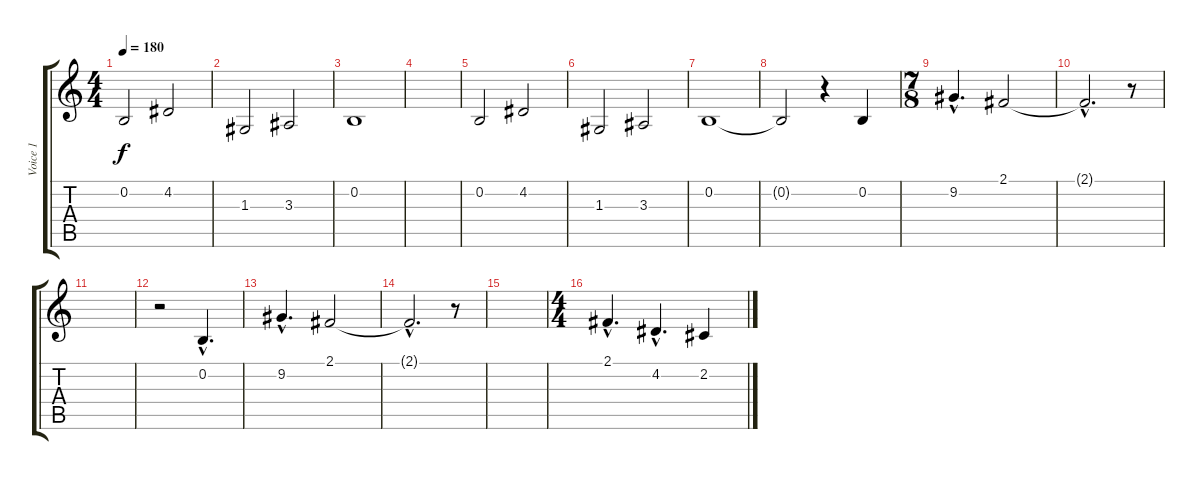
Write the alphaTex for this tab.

\track ("Voice 1" "Voice 1") {instrument lead8bassandlead}
\staff {score tabs}
\tuning (E4 B3 G3 D3 A2 E2) {hide}
\ts (4 4)
\tempo 180
\clef g2
\ks c
0.2.2{dy f} 4.2.2 |
1.3.2 3.3.2 |
0.2.1 |
|
0.2.2 4.2.2 |
1.3.2 3.3.2 |
0.2.1 |
0.2{t}.2 r.4 0.2.4 |
\ts (7 8)
9.2{hac}.4{d} 2.1.2 |
2.1{hac t}.2{d} r.8 |
|
r.2 0.2{hac}.4{d} |
9.2{hac}.4{d} 2.1.2 |
2.1{hac t}.2{d} r.8 |
|
\ts (4 4)
2.1{hac}.4{d} 4.2{hac}.4{d} 2.2.4
